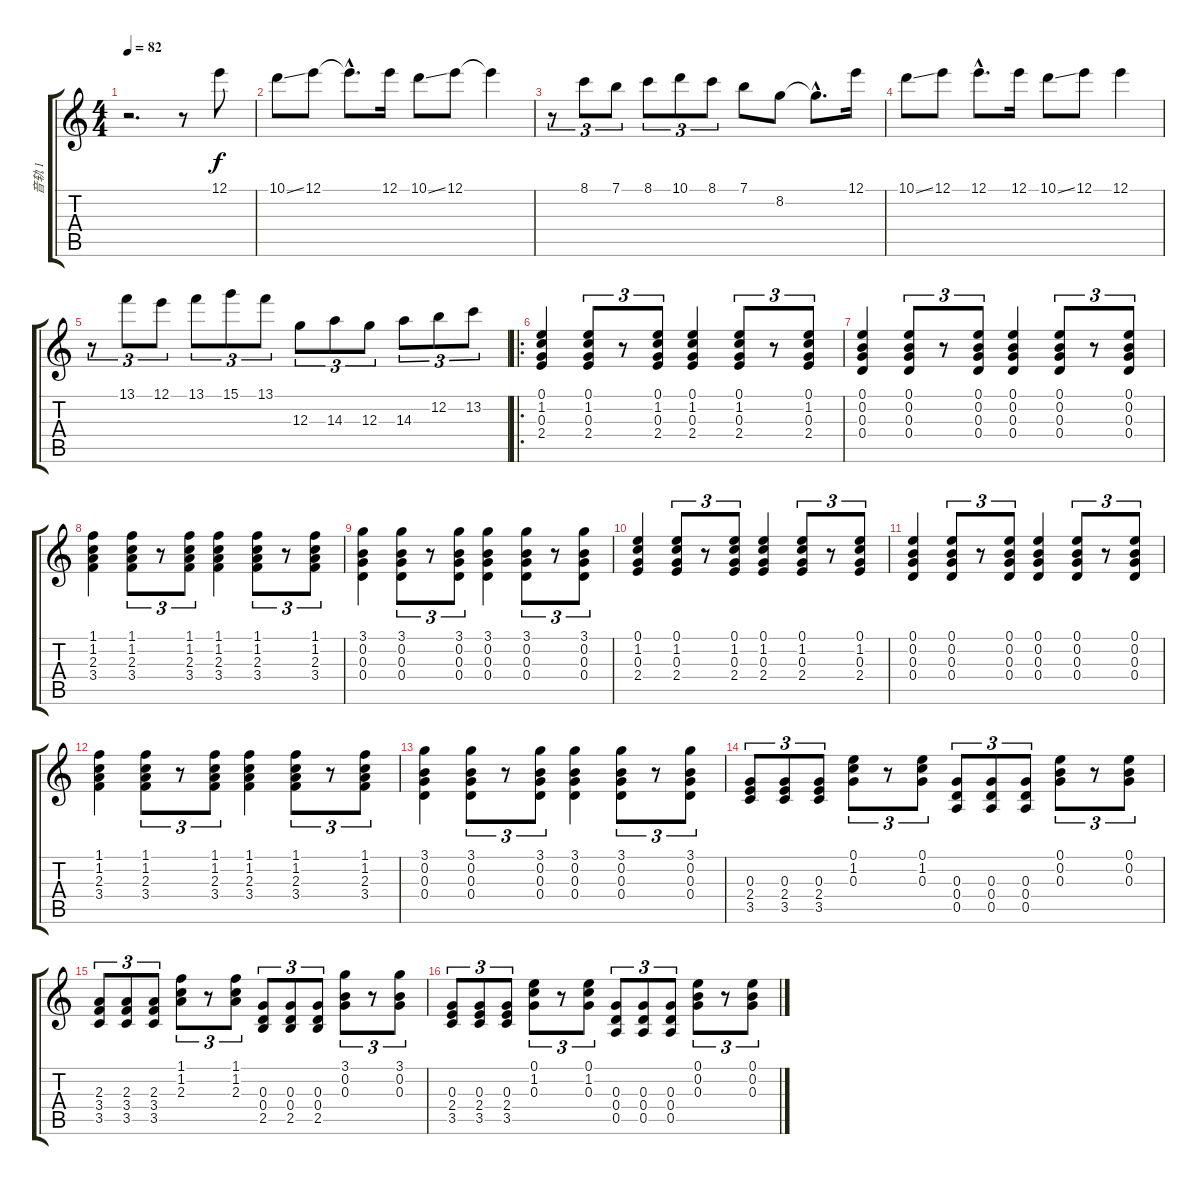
\track ("音轨 1" "音轨 1") {instrument acousticguitarsteel}
\staff {score tabs}
\tuning (E4 B3 G3 D3 A2 E2) {hide}
\ts (4 4)
\tempo 82
\clef g2
\ks c
r.2{d dy f instrument acousticguitarsteel} r.8 12.1.8 |
10.1{ss}.8 12.1.8 12.1{hac t}.8{d} 12.1.16 10.1{ss}.8 12.1.8 12.1{t}.4 |
r.8{tu (3 2)} 8.1.8{tu (3 2)} 7.1.8{tu (3 2)} 8.1.8{tu (3 2)} 10.1.8{tu (3 2)} 8.1.8{tu (3 2)} 7.1.8 8.2.8 8.2{hac t}.8{d} 12.1.16 |
10.1{ss}.8 12.1.8 12.1{hac}.8{d} 12.1.16 10.1{ss}.8 12.1.8 12.1.4 |
r.8{tu (3 2)} 13.1.8{tu (3 2)} 12.1.8{tu (3 2)} 13.1.8{tu (3 2)} 15.1.8{tu (3 2)} 13.1.8{tu (3 2)} 12.3.8{tu (3 2)} 14.3.8{tu (3 2)} 12.3.8{tu (3 2)} 14.3.8{tu (3 2)} 12.2.8{tu (3 2)} 13.2.8{tu (3 2)} |
\ro
(0.1 1.2 0.3 2.4).4 (0.1 1.2 0.3 2.4).8{tu (3 2)} r.8{tu (3 2)} (0.1 1.2 0.3 2.4).8{tu (3 2)} (0.1 1.2 0.3 2.4).4 (0.1 1.2 0.3 2.4).8{tu (3 2)} r.8{tu (3 2)} (0.1 1.2 0.3 2.4).8{tu (3 2)} |
(0.1 0.2 0.3 0.4).4 (0.1 0.2 0.3 0.4).8{tu (3 2)} r.8{tu (3 2)} (0.1 0.2 0.3 0.4).8{tu (3 2)} (0.1 0.2 0.3 0.4).4 (0.1 0.2 0.3 0.4).8{tu (3 2)} r.8{tu (3 2)} (0.1 0.2 0.3 0.4).8{tu (3 2)} |
(1.1 1.2 2.3 3.4).4 (1.1 1.2 2.3 3.4).8{tu (3 2)} r.8{tu (3 2)} (1.1 1.2 2.3 3.4).8{tu (3 2)} (1.1 1.2 2.3 3.4).4 (1.1 1.2 2.3 3.4).8{tu (3 2)} r.8{tu (3 2)} (1.1 1.2 2.3 3.4).8{tu (3 2)} |
(3.1 0.2 0.3 0.4).4 (3.1 0.2 0.3 0.4).8{tu (3 2)} r.8{tu (3 2)} (3.1 0.2 0.3 0.4).8{tu (3 2)} (3.1 0.2 0.3 0.4).4 (3.1 0.2 0.3 0.4).8{tu (3 2)} r.8{tu (3 2)} (3.1 0.2 0.3 0.4).8{tu (3 2)} |
(0.1 1.2 0.3 2.4).4 (0.1 1.2 0.3 2.4).8{tu (3 2)} r.8{tu (3 2)} (0.1 1.2 0.3 2.4).8{tu (3 2)} (0.1 1.2 0.3 2.4).4 (0.1 1.2 0.3 2.4).8{tu (3 2)} r.8{tu (3 2)} (0.1 1.2 0.3 2.4).8{tu (3 2)} |
(0.1 0.2 0.3 0.4).4 (0.1 0.2 0.3 0.4).8{tu (3 2)} r.8{tu (3 2)} (0.1 0.2 0.3 0.4).8{tu (3 2)} (0.1 0.2 0.3 0.4).4 (0.1 0.2 0.3 0.4).8{tu (3 2)} r.8{tu (3 2)} (0.1 0.2 0.3 0.4).8{tu (3 2)} |
(1.1 1.2 2.3 3.4).4 (1.1 1.2 2.3 3.4).8{tu (3 2)} r.8{tu (3 2)} (1.1 1.2 2.3 3.4).8{tu (3 2)} (1.1 1.2 2.3 3.4).4 (1.1 1.2 2.3 3.4).8{tu (3 2)} r.8{tu (3 2)} (1.1 1.2 2.3 3.4).8{tu (3 2)} |
(3.1 0.2 0.3 0.4).4 (3.1 0.2 0.3 0.4).8{tu (3 2)} r.8{tu (3 2)} (3.1 0.2 0.3 0.4).8{tu (3 2)} (3.1 0.2 0.3 0.4).4 (3.1 0.2 0.3 0.4).8{tu (3 2)} r.8{tu (3 2)} (3.1 0.2 0.3 0.4).8{tu (3 2)} |
(0.3 2.4 3.5).8{tu (3 2)} (0.3 2.4 3.5).8{tu (3 2)} (0.3 2.4 3.5).8{tu (3 2)} (0.1 1.2 0.3).8{tu (3 2)} r.8{tu (3 2)} (0.1 1.2 0.3).8{tu (3 2)} (0.3 0.4 0.5).8{tu (3 2)} (0.3 0.4 0.5).8{tu (3 2)} (0.3 0.4 0.5).8{tu (3 2)} (0.1 0.2 0.3).8{tu (3 2)} r.8{tu (3 2)} (0.1 0.2 0.3).8{tu (3 2)} |
(2.3 3.4 3.5).8{tu (3 2)} (2.3 3.4 3.5).8{tu (3 2)} (2.3 3.4 3.5).8{tu (3 2)} (1.1 1.2 2.3).8{tu (3 2)} r.8{tu (3 2)} (1.1 1.2 2.3).8{tu (3 2)} (0.3 0.4 2.5).8{tu (3 2)} (0.3 0.4 2.5).8{tu (3 2)} (0.3 0.4 2.5).8{tu (3 2)} (3.1 0.2 0.3).8{tu (3 2)} r.8{tu (3 2)} (3.1 0.2 0.3).8{tu (3 2)} |
(0.3 2.4 3.5).8{tu (3 2)} (0.3 2.4 3.5).8{tu (3 2)} (0.3 2.4 3.5).8{tu (3 2)} (0.1 1.2 0.3).8{tu (3 2)} r.8{tu (3 2)} (0.1 1.2 0.3).8{tu (3 2)} (0.3 0.4 0.5).8{tu (3 2)} (0.3 0.4 0.5).8{tu (3 2)} (0.3 0.4 0.5).8{tu (3 2)} (0.1 0.2 0.3).8{tu (3 2)} r.8{tu (3 2)} (0.1 0.2 0.3).8{tu (3 2)}
